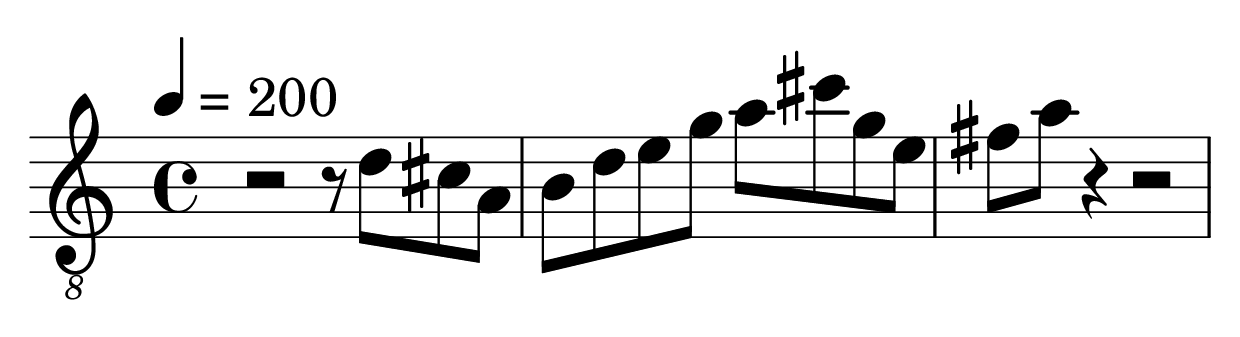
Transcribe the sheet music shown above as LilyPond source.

\version "2.24.1"

\include "page.ly"
\include "swing.ly"

global = {
  \time 4/4
  \tempo 4 = 200
}

count_in = \new DrumStaff {
  \global
  \drummode
  {
    cl4 cl  cl  cl  |
  }
}

pulse = \new DrumStaff {
  \global
  \drummode
  {
    \repeat unfold 3
    {
      r4  hh  r   hh  |
    }
  }
}



music = \new Staff \with { midiInstrument = "electric guitar (jazz)" } {
  \global
  \clef "treble_8"
  % \relative c''
  \relative c'
  {
    % ------+-------|-------+-------|-------+-------|-------+-------|
    r2                              r8      d       cis     a       |
    b       d       e       g       a       cis     g       e       |
    fis     a       r4              r2                              |
  }
}

\score {
  {
    \music
  }
  \layout { }
}

\score {
  \applySwing 8 #'(4 3)
  {
    \count_in
    <<
      \music
      \pulse
    >>
  }
  \midi { }
}


